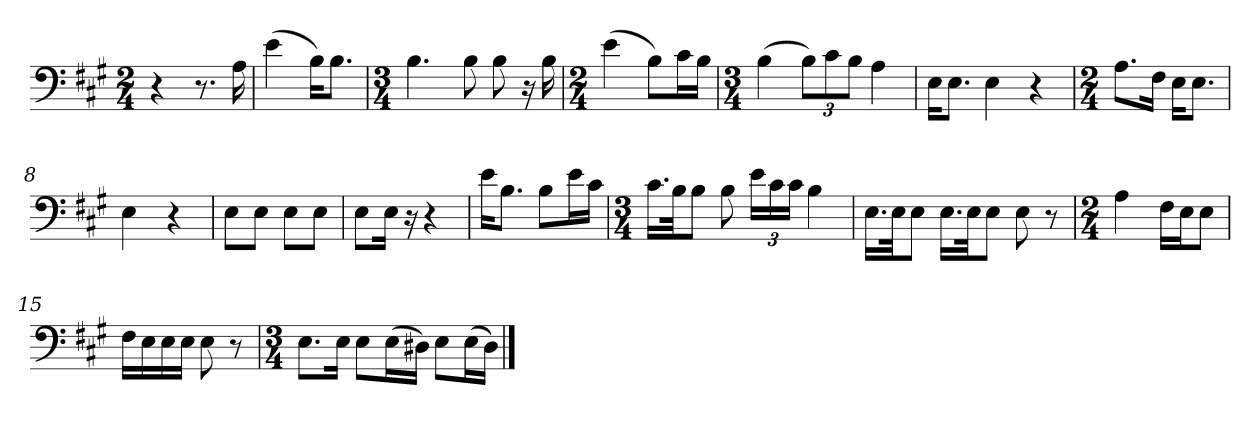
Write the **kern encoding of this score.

**kern
*part1
*staff1
*clefF4
*k[f#c#g#]
*M2/4
=1
4r
8.r
16A\
=2
(4e\
16B\KL)
8.B\J
=3
*M3/4
4.B\
8B\
8B\
16r
16B\
=4
*M2/4
(4e\
8B\L)
16c#\L
16B\JJ
=5
*M3/4
(4B\
12B\L)
12c#\
12B\J
4A\
=6
16E\KL
8.E\J
4E\
4r
=7
*M2/4
8.A\L
16F#\Jk
16E\KL
8.E\J
=8
4E\
4r
=9
8E\L
8E\J
8E\L
8E\J
=10
8E\L
16E\Jk
16r
4r
=11
16e\KL
8.B\J
8B\L
16e\L
16c#\JJ
=12
*M3/4
16.c#\LL
32B\JK
8B\J
8B\
24e\LL
24c#\
24c#\JJ
4B\
=13
16.E\LL
32E\JK
8E\J
16.E\LL
32E\JK
8E\J
8E\
8r
=14
*M2/4
4A\
16F#\LL
16E\J
8E\J
=15
16F#\LL
16E\
16E\
16E\JJ
8E\
8r
=16
*M3/4
8.E\L
16E\Jk
8E\L
(16E\L
16D#X\JJ)
8E\L
(16E\L
16D#\JJ)
==
*-
